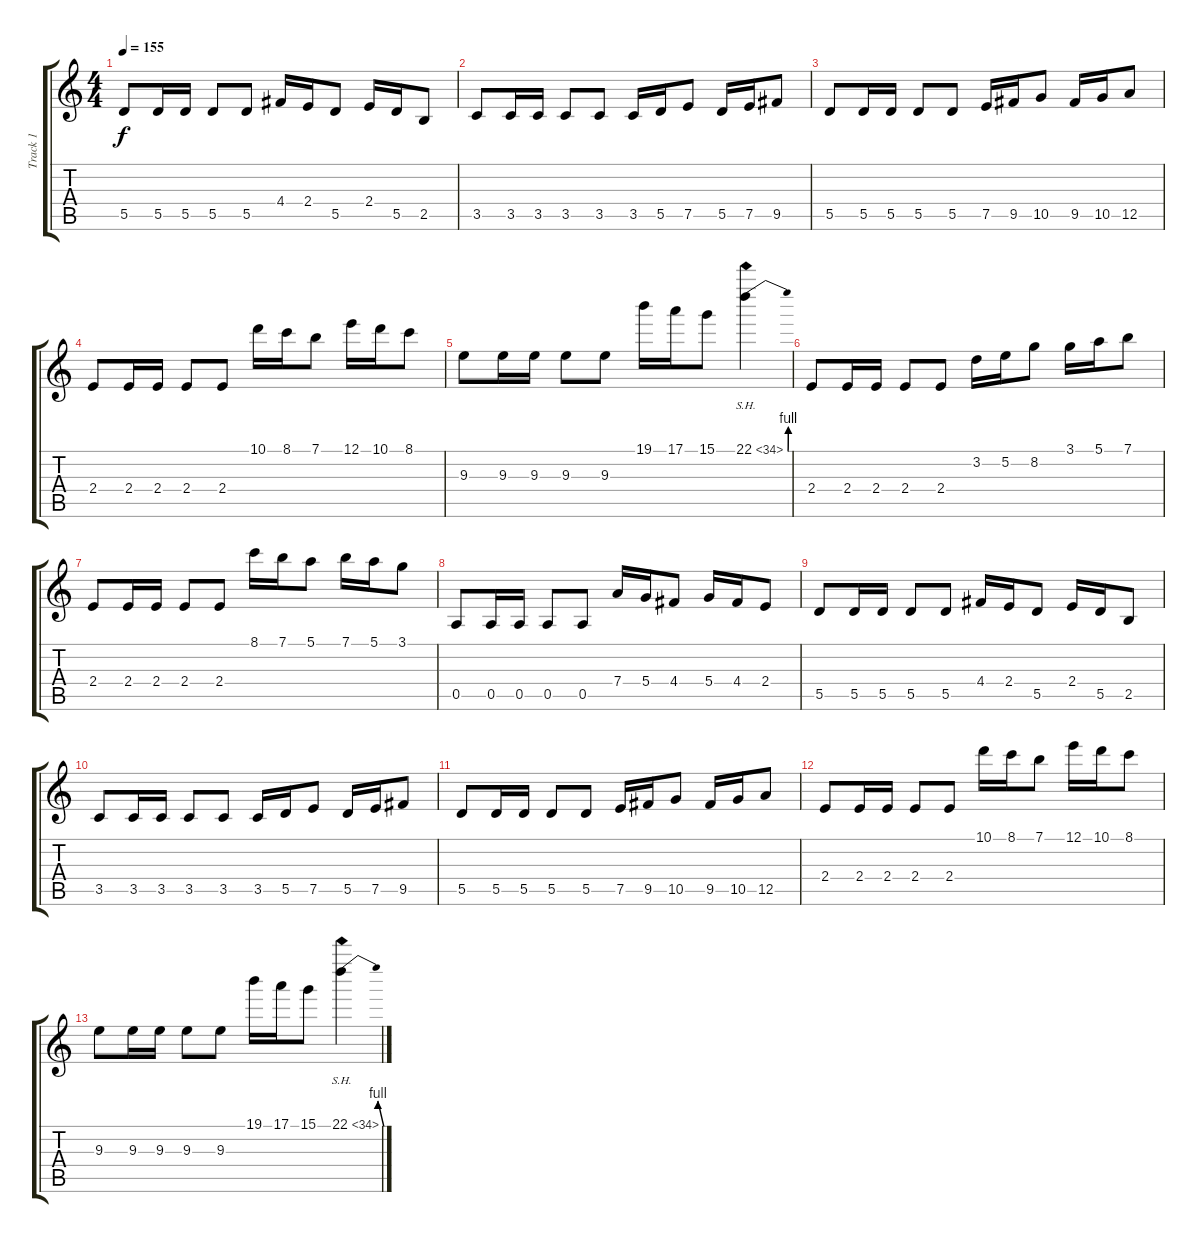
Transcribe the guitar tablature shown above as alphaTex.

\track ("Track 1" "Track 1") {instrument distortionguitar}
\staff {score tabs}
\tuning (E4 B3 G3 D3 A2 E2) {hide}
\ts (4 4)
\tempo 155
\clef g2
\ks c
5.5.8{dy f} 5.5.16 5.5.16 5.5.8 5.5.8 4.4.16 2.4.16 5.5.8 2.4.16 5.5.16 2.5.8 |
3.5.8 3.5.16 3.5.16 3.5.8 3.5.8 3.5.16 5.5.16 7.5.8 5.5.16 7.5.16 9.5.8 |
5.5.8 5.5.16 5.5.16 5.5.8 5.5.8 7.5.16 9.5.16 10.5.8 9.5.16 10.5.16 12.5.8 |
2.4.8 2.4.16 2.4.16 2.4.8 2.4.8 10.1.16 8.1.16 7.1.8 12.1.16 10.1.16 8.1.8 |
9.3.8 9.3.16 9.3.16 9.3.8 9.3.8 19.1.16 17.1.16 15.1.8 22.1{be (bend 0 0 60 4) sh 12}.4 |
2.4.8 2.4.16 2.4.16 2.4.8 2.4.8 3.2.16 5.2.16 8.2.8 3.1.16 5.1.16 7.1.8 |
2.4.8 2.4.16 2.4.16 2.4.8 2.4.8 8.1.16 7.1.16 5.1.8 7.1.16 5.1.16 3.1.8 |
0.5.8 0.5.16 0.5.16 0.5.8 0.5.8 7.4.16 5.4.16 4.4.8 5.4.16 4.4.16 2.4.8 |
5.5.8 5.5.16 5.5.16 5.5.8 5.5.8 4.4.16 2.4.16 5.5.8 2.4.16 5.5.16 2.5.8 |
3.5.8 3.5.16 3.5.16 3.5.8 3.5.8 3.5.16 5.5.16 7.5.8 5.5.16 7.5.16 9.5.8 |
5.5.8 5.5.16 5.5.16 5.5.8 5.5.8 7.5.16 9.5.16 10.5.8 9.5.16 10.5.16 12.5.8 |
2.4.8 2.4.16 2.4.16 2.4.8 2.4.8 10.1.16 8.1.16 7.1.8 12.1.16 10.1.16 8.1.8 |
9.3.8 9.3.16 9.3.16 9.3.8 9.3.8 19.1.16 17.1.16 15.1.8 22.1{be (bend 0 0 60 4) sh 12}.4
